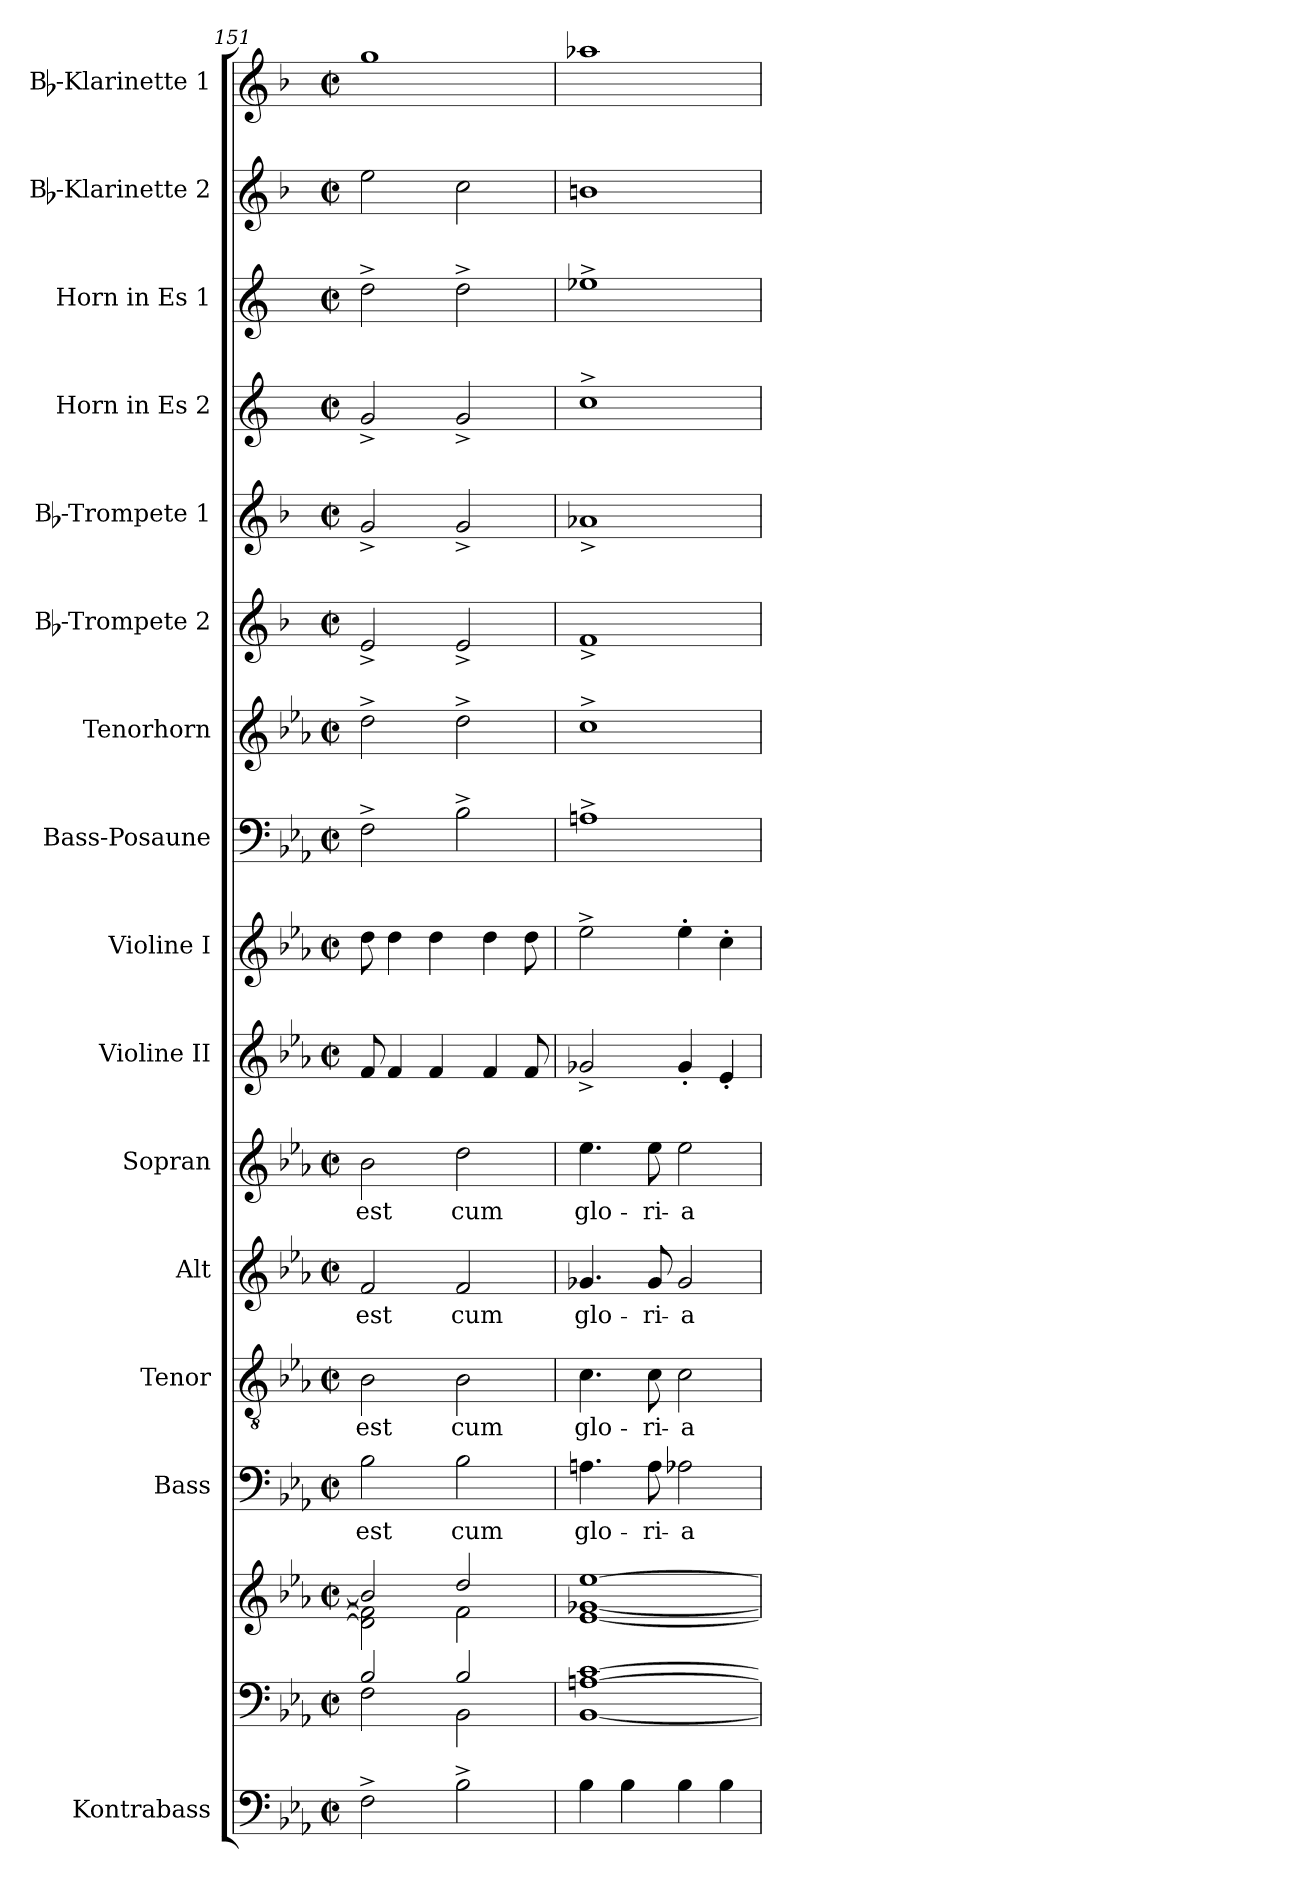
**kern	**kern	**kern	**kern	**text	**kern	**text	**kern	**text	**kern	**text	**kern	**kern	**kern	**kern	**kern	**kern	**kern	**kern	**kern	**kern
*part16	*part15	*part15	*part14	*part14	*part13	*part13	*part12	*part12	*part11	*part11	*part10	*part9	*part8	*part7	*part6	*part5	*part4	*part3	*part2	*part1
*staff17	*staff16	*staff15	*staff14	*staff14	*staff13	*staff13	*staff12	*staff12	*staff11	*staff11	*staff10	*staff9	*staff8	*staff7	*staff6	*staff5	*staff4	*staff3	*staff2	*staff1
*I"Kontrabass	*	*	*I"Bass	*	*I"Tenor	*	*I"Alt	*	*I"Sopran	*	*I"Violine II	*I"Violine I	*I"Bass-Posaune	*I"Tenorhorn	*I"Bb-Trompete 2	*I"Bb-Trompete 1	*I"Horn in Es 2	*I"Horn in Es 1	*I"Bb-Klarinette 2	*I"Bb-Klarinette 1
*I'Kb.	*	*	*I'B.	*	*I'T.	*	*I'A.	*	*I'S.	*	*I'Vl. II	*I'Vl. I	*I'B. Pos.	*I'T. Hrn.	*I'Bb Trp. 2	*I'Bb Trp. 1	*	*	*I'Bb Kl. 2	*I'Bb Kl. 1
*clefF4	*clefF4	*clefG2	*clefF4	*	*clefGv2	*	*clefG2	*	*clefG2	*	*clefG2	*clefG2	*clefF4	*clefG2	*clefG2	*clefG2	*clefG2	*clefG2	*clefG2	*clefG2
*ITrd7c12	*	*	*	*	*	*	*	*	*	*	*	*	*	*ITrd8c14	*ITrd1c2	*ITrd1c2	*ITrd5c9	*ITrd5c9	*ITrd1c2	*ITrd1c2
*k[b-e-a-]	*k[b-e-a-]	*k[b-e-a-]	*k[b-e-a-]	*	*k[b-e-a-]	*	*k[b-e-a-]	*	*k[b-e-a-]	*	*k[b-e-a-]	*k[b-e-a-]	*k[b-e-a-]	*k[b-e-a-]	*k[b-e-a-]	*k[b-e-a-]	*k[b-e-a-]	*k[b-e-a-]	*k[b-e-a-]	*k[b-e-a-]
*E-:	*E-:	*E-:	*E-:	*	*E-:	*	*E-:	*	*E-:	*	*E-:	*E-:	*E-:	*E-:	*E-:	*E-:	*E-:	*E-:	*E-:	*E-:
*M2/2	*M2/2	*M2/2	*M2/2	*	*M2/2	*	*M2/2	*	*M2/2	*	*M2/2	*M2/2	*M2/2	*M2/2	*M2/2	*M2/2	*M2/2	*M2/2	*M2/2	*M2/2
*met(c|)	*met(c|)	*met(c|)	*met(c|)	*	*met(c|)	*	*met(c|)	*	*met(c|)	*	*met(c|)	*met(c|)	*met(c|)	*met(c|)	*met(c|)	*met(c|)	*met(c|)	*met(c|)	*met(c|)	*met(c|)
=151	=151	=151	=151	=151	=151	=151	=151	=151	=151	=151	=151	=151	=151	=151	=151	=151	=151	=151	=151	=151
*	*^	*^	*	*	*	*	*	*	*	*	*	*	*	*	*	*	*	*	*	*
!	!	!	!	!	!	!LO:LY:b	!	!LO:LY:b	!	!LO:LY:b	!	!LO:LY:b	!	!	!	!	!	!	!	!	!	!
2FF^>\	2B-/	2F\	2b-/]	2d\] 2f\]	2B-\	est	2B-\	est	2f/	est	2b-\	est	8f/	8dd\	2F^>\	2d^>\	2d^</	2f^</	2B-^</	2f^>\	2dd\	1ff
.	.	.	.	.	.	.	.	.	.	.	.	.	4f/	4dd\	.	.	.	.	.	.	.	.
.	.	.	.	.	.	.	.	.	.	.	.	.	4f/	4dd\	.	.	.	.	.	.	.	.
!	!	!	!	!	!	!LO:LY:b	!	!LO:LY:b	!	!LO:LY:b	!	!LO:LY:b	!	!	!	!	!	!	!	!	!	!
2BB-^>\	2B-/	2BB-\	2dd/	2f\	2B-\	cum	2B-\	cum	2f/	cum	2dd\	cum	.	.	2B-^>\	2d^>\	2d^</	2f^</	2B-^</	2f^>\	2b-\	.
.	.	.	.	.	.	.	.	.	.	.	.	.	4f/	4dd\	.	.	.	.	.	.	.	.
.	.	.	.	.	.	.	.	.	.	.	.	.	8f/	8dd\	.	.	.	.	.	.	.	.
=152	=152	=152	=152	=152	=152	=152	=152	=152	=152	=152	=152	=152	=152	=152	=152	=152	=152	=152	=152	=152	=152	=152
!	!	!	!	!	!	!LO:LY:b	!	!LO:LY:b	!	!LO:LY:b	!	!LO:LY:b	!	!	!	!	!	!	!	!	!	!
4BB-\	[>1An [>1c	[<1BB-	[>1ee-	[<1e- [<1g-X	4.An\	glo-	4.c\	glo-	4.g-X/	glo-	4.ee-\	glo-	2g-X^</	2ee-^>\	1An^>	1c^>	1e-^<	1g-X^<	1e-^>	1g-X^>	1an	1gg-X
4BB-\	.	.	.	.	.	.	.	.	.	.	.	.	.	.	.	.	.	.	.	.	.	.
!	!	!	!	!	!	!LO:LY:b	!	!LO:LY:b	!	!LO:LY:b	!	!LO:LY:b	!	!	!	!	!	!	!	!	!	!
.	.	.	.	.	8A\	-ri-	8c\	-ri-	8g-/	-ri-	8ee-\	-ri-	.	.	.	.	.	.	.	.	.	.
!	!	!	!	!	!	!LO:LY:b	!	!LO:LY:b	!	!LO:LY:b	!	!LO:LY:b	!	!	!	!	!	!	!	!	!	!
4BB-\	.	.	.	.	2A-X\	-a	2c\	-a	2g-/	-a	2ee-\	-a	4g-'</	4ee-'>\	.	.	.	.	.	.	.	.
4BB-\	.	.	.	.	.	.	.	.	.	.	.	.	4e-'</	4cc'>\	.	.	.	.	.	.	.	.
*	*v	*v	*	*	*	*	*	*	*	*	*	*	*	*	*	*	*	*	*	*	*	*
*	*	*v	*v	*	*	*	*	*	*	*	*	*	*	*	*	*	*	*	*	*	*
=	=	=	=	=	=	=	=	=	=	=	=	=	=	=	=	=	=	=	=	=
*-	*-	*-	*-	*-	*-	*-	*-	*-	*-	*-	*-	*-	*-	*-	*-	*-	*-	*-	*-	*-
